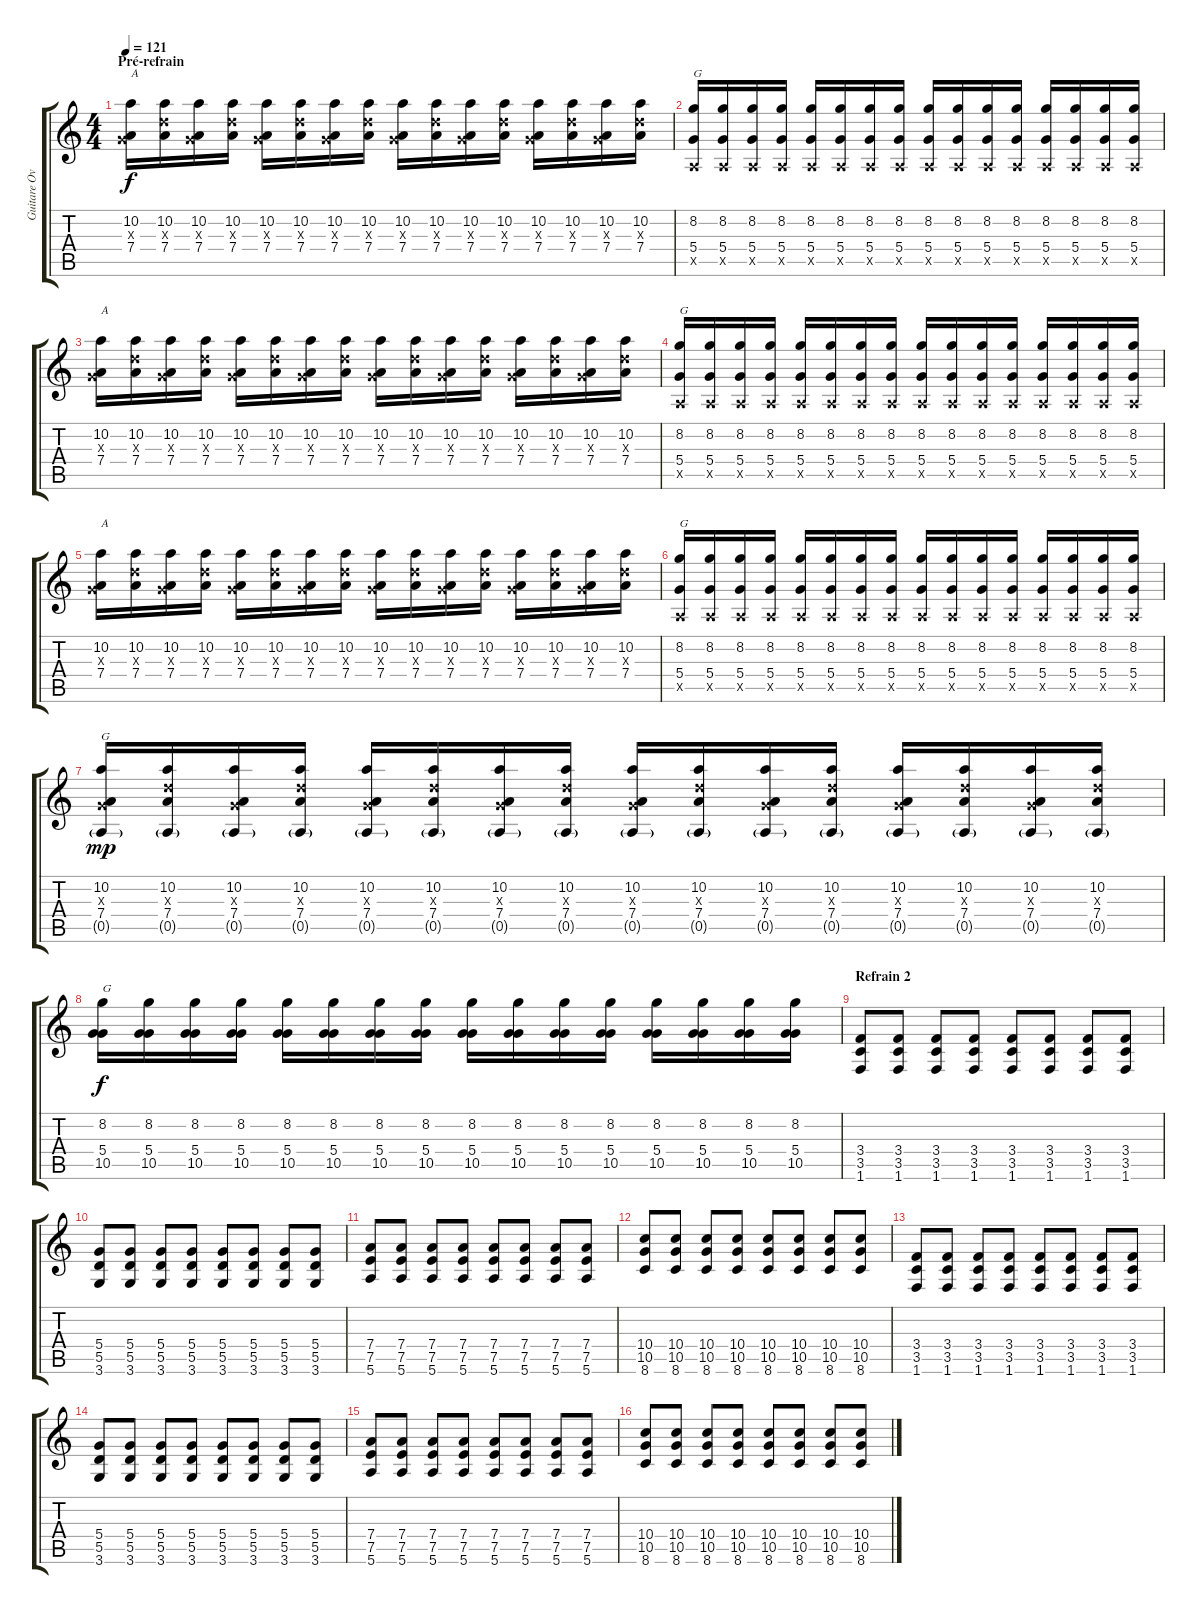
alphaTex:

\track ("Guitare Over. (Matthew Bellamy)" "Guitare Ov") {instrument overdrivenguitar}
\staff {score tabs}
\tuning (E4 B3 G3 D3 A2 E2) {hide}
\ts (4 4)
\section ("" "Pré-refrain")
\tempo 121
\clef g2
\ks c
(10.2 0.3{x} 7.4).16{txt "A" dy f} (10.2 7.3{x} 7.4).16 (10.2 0.3{x} 7.4).16 (10.2 7.3{x} 7.4).16 (10.2 0.3{x} 7.4).16 (10.2 7.3{x} 7.4).16 (10.2 0.3{x} 7.4).16 (10.2 7.3{x} 7.4).16 (10.2 0.3{x} 7.4).16 (10.2 7.3{x} 7.4).16 (10.2 0.3{x} 7.4).16 (10.2 7.3{x} 7.4).16 (10.2 0.3{x} 7.4).16 (10.2 7.3{x} 7.4).16 (10.2 0.3{x} 7.4).16 (10.2 7.3{x} 7.4).16 |
(8.2 5.4 0.5{x}).16{txt "G"} (8.2 5.4 0.5{x}).16 (8.2 5.4 0.5{x}).16 (8.2 5.4 0.5{x}).16 (8.2 5.4 0.5{x}).16 (8.2 5.4 0.5{x}).16 (8.2 5.4 0.5{x}).16 (8.2 5.4 0.5{x}).16 (8.2 5.4 0.5{x}).16 (8.2 5.4 0.5{x}).16 (8.2 5.4 0.5{x}).16 (8.2 5.4 0.5{x}).16 (8.2 5.4 0.5{x}).16 (8.2 5.4 0.5{x}).16 (8.2 5.4 0.5{x}).16 (8.2 5.4 0.5{x}).16 |
(10.2 0.3{x} 7.4).16{txt "A"} (10.2 7.3{x} 7.4).16 (10.2 0.3{x} 7.4).16 (10.2 7.3{x} 7.4).16 (10.2 0.3{x} 7.4).16 (10.2 7.3{x} 7.4).16 (10.2 0.3{x} 7.4).16 (10.2 7.3{x} 7.4).16 (10.2 0.3{x} 7.4).16 (10.2 7.3{x} 7.4).16 (10.2 0.3{x} 7.4).16 (10.2 7.3{x} 7.4).16 (10.2 0.3{x} 7.4).16 (10.2 7.3{x} 7.4).16 (10.2 0.3{x} 7.4).16 (10.2 7.3{x} 7.4).16 |
(8.2 5.4 0.5{x}).16{txt "G"} (8.2 5.4 0.5{x}).16 (8.2 5.4 0.5{x}).16 (8.2 5.4 0.5{x}).16 (8.2 5.4 0.5{x}).16 (8.2 5.4 0.5{x}).16 (8.2 5.4 0.5{x}).16 (8.2 5.4 0.5{x}).16 (8.2 5.4 0.5{x}).16 (8.2 5.4 0.5{x}).16 (8.2 5.4 0.5{x}).16 (8.2 5.4 0.5{x}).16 (8.2 5.4 0.5{x}).16 (8.2 5.4 0.5{x}).16 (8.2 5.4 0.5{x}).16 (8.2 5.4 0.5{x}).16 |
(10.2 0.3{x} 7.4).16{txt "A"} (10.2 7.3{x} 7.4).16 (10.2 0.3{x} 7.4).16 (10.2 7.3{x} 7.4).16 (10.2 0.3{x} 7.4).16 (10.2 7.3{x} 7.4).16 (10.2 0.3{x} 7.4).16 (10.2 7.3{x} 7.4).16 (10.2 0.3{x} 7.4).16 (10.2 7.3{x} 7.4).16 (10.2 0.3{x} 7.4).16 (10.2 7.3{x} 7.4).16 (10.2 0.3{x} 7.4).16 (10.2 7.3{x} 7.4).16 (10.2 0.3{x} 7.4).16 (10.2 7.3{x} 7.4).16 |
(8.2 5.4 0.5{x}).16{txt "G"} (8.2 5.4 0.5{x}).16 (8.2 5.4 0.5{x}).16 (8.2 5.4 0.5{x}).16 (8.2 5.4 0.5{x}).16 (8.2 5.4 0.5{x}).16 (8.2 5.4 0.5{x}).16 (8.2 5.4 0.5{x}).16 (8.2 5.4 0.5{x}).16 (8.2 5.4 0.5{x}).16 (8.2 5.4 0.5{x}).16 (8.2 5.4 0.5{x}).16 (8.2 5.4 0.5{x}).16 (8.2 5.4 0.5{x}).16 (8.2 5.4 0.5{x}).16 (8.2 5.4 0.5{x}).16 |
(10.2 0.3{x} 7.4 0.5{g}).16{txt "G" dy mp} (10.2 7.3{x} 7.4 0.5{g}).16 (10.2 0.3{x} 7.4 0.5{g}).16 (10.2 7.3{x} 7.4 0.5{g}).16 (10.2 0.3{x} 7.4 0.5{g}).16 (10.2 7.3{x} 7.4 0.5{g}).16 (10.2 0.3{x} 7.4 0.5{g}).16 (10.2 7.3{x} 7.4 0.5{g}).16 (10.2 0.3{x} 7.4 0.5{g}).16 (10.2 7.3{x} 7.4 0.5{g}).16 (10.2 0.3{x} 7.4 0.5{g}).16 (10.2 7.3{x} 7.4 0.5{g}).16 (10.2 0.3{x} 7.4 0.5{g}).16 (10.2 7.3{x} 7.4 0.5{g}).16 (10.2 0.3{x} 7.4 0.5{g}).16 (10.2 7.3{x} 7.4 0.5{g}).16 |
(8.2 5.4 10.5).16{txt "G" dy f} (8.2 5.4 10.5).16 (8.2 5.4 10.5).16 (8.2 5.4 10.5).16 (8.2 5.4 10.5).16 (8.2 5.4 10.5).16 (8.2 5.4 10.5).16 (8.2 5.4 10.5).16 (8.2 5.4 10.5).16 (8.2 5.4 10.5).16 (8.2 5.4 10.5).16 (8.2 5.4 10.5).16 (8.2 5.4 10.5).16 (8.2 5.4 10.5).16 (8.2 5.4 10.5).16 (8.2 5.4 10.5).16 |
\section ("" "Refrain 2")
(3.4 3.5 1.6).8 (3.4 3.5 1.6).8 (3.4 3.5 1.6).8 (3.4 3.5 1.6).8 (3.4 3.5 1.6).8 (3.4 3.5 1.6).8 (3.4 3.5 1.6).8 (3.4 3.5 1.6).8 |
(5.4 5.5 3.6).8 (5.4 5.5 3.6).8 (5.4 5.5 3.6).8 (5.4 5.5 3.6).8 (5.4 5.5 3.6).8 (5.4 5.5 3.6).8 (5.4 5.5 3.6).8 (5.4 5.5 3.6).8 |
(7.4 7.5 5.6).8 (7.4 7.5 5.6).8 (7.4 7.5 5.6).8 (7.4 7.5 5.6).8 (7.4 7.5 5.6).8 (7.4 7.5 5.6).8 (7.4 7.5 5.6).8 (7.4 7.5 5.6).8 |
(10.4 10.5 8.6).8 (10.4 10.5 8.6).8 (10.4 10.5 8.6).8 (10.4 10.5 8.6).8 (10.4 10.5 8.6).8 (10.4 10.5 8.6).8 (10.4 10.5 8.6).8 (10.4 10.5 8.6).8 |
(3.4 3.5 1.6).8 (3.4 3.5 1.6).8 (3.4 3.5 1.6).8 (3.4 3.5 1.6).8 (3.4 3.5 1.6).8 (3.4 3.5 1.6).8 (3.4 3.5 1.6).8 (3.4 3.5 1.6).8 |
(5.4 5.5 3.6).8 (5.4 5.5 3.6).8 (5.4 5.5 3.6).8 (5.4 5.5 3.6).8 (5.4 5.5 3.6).8 (5.4 5.5 3.6).8 (5.4 5.5 3.6).8 (5.4 5.5 3.6).8 |
(7.4 7.5 5.6).8 (7.4 7.5 5.6).8 (7.4 7.5 5.6).8 (7.4 7.5 5.6).8 (7.4 7.5 5.6).8 (7.4 7.5 5.6).8 (7.4 7.5 5.6).8 (7.4 7.5 5.6).8 |
(10.4 10.5 8.6).8 (10.4 10.5 8.6).8 (10.4 10.5 8.6).8 (10.4 10.5 8.6).8 (10.4 10.5 8.6).8 (10.4 10.5 8.6).8 (10.4 10.5 8.6).8 (10.4 10.5 8.6).8
